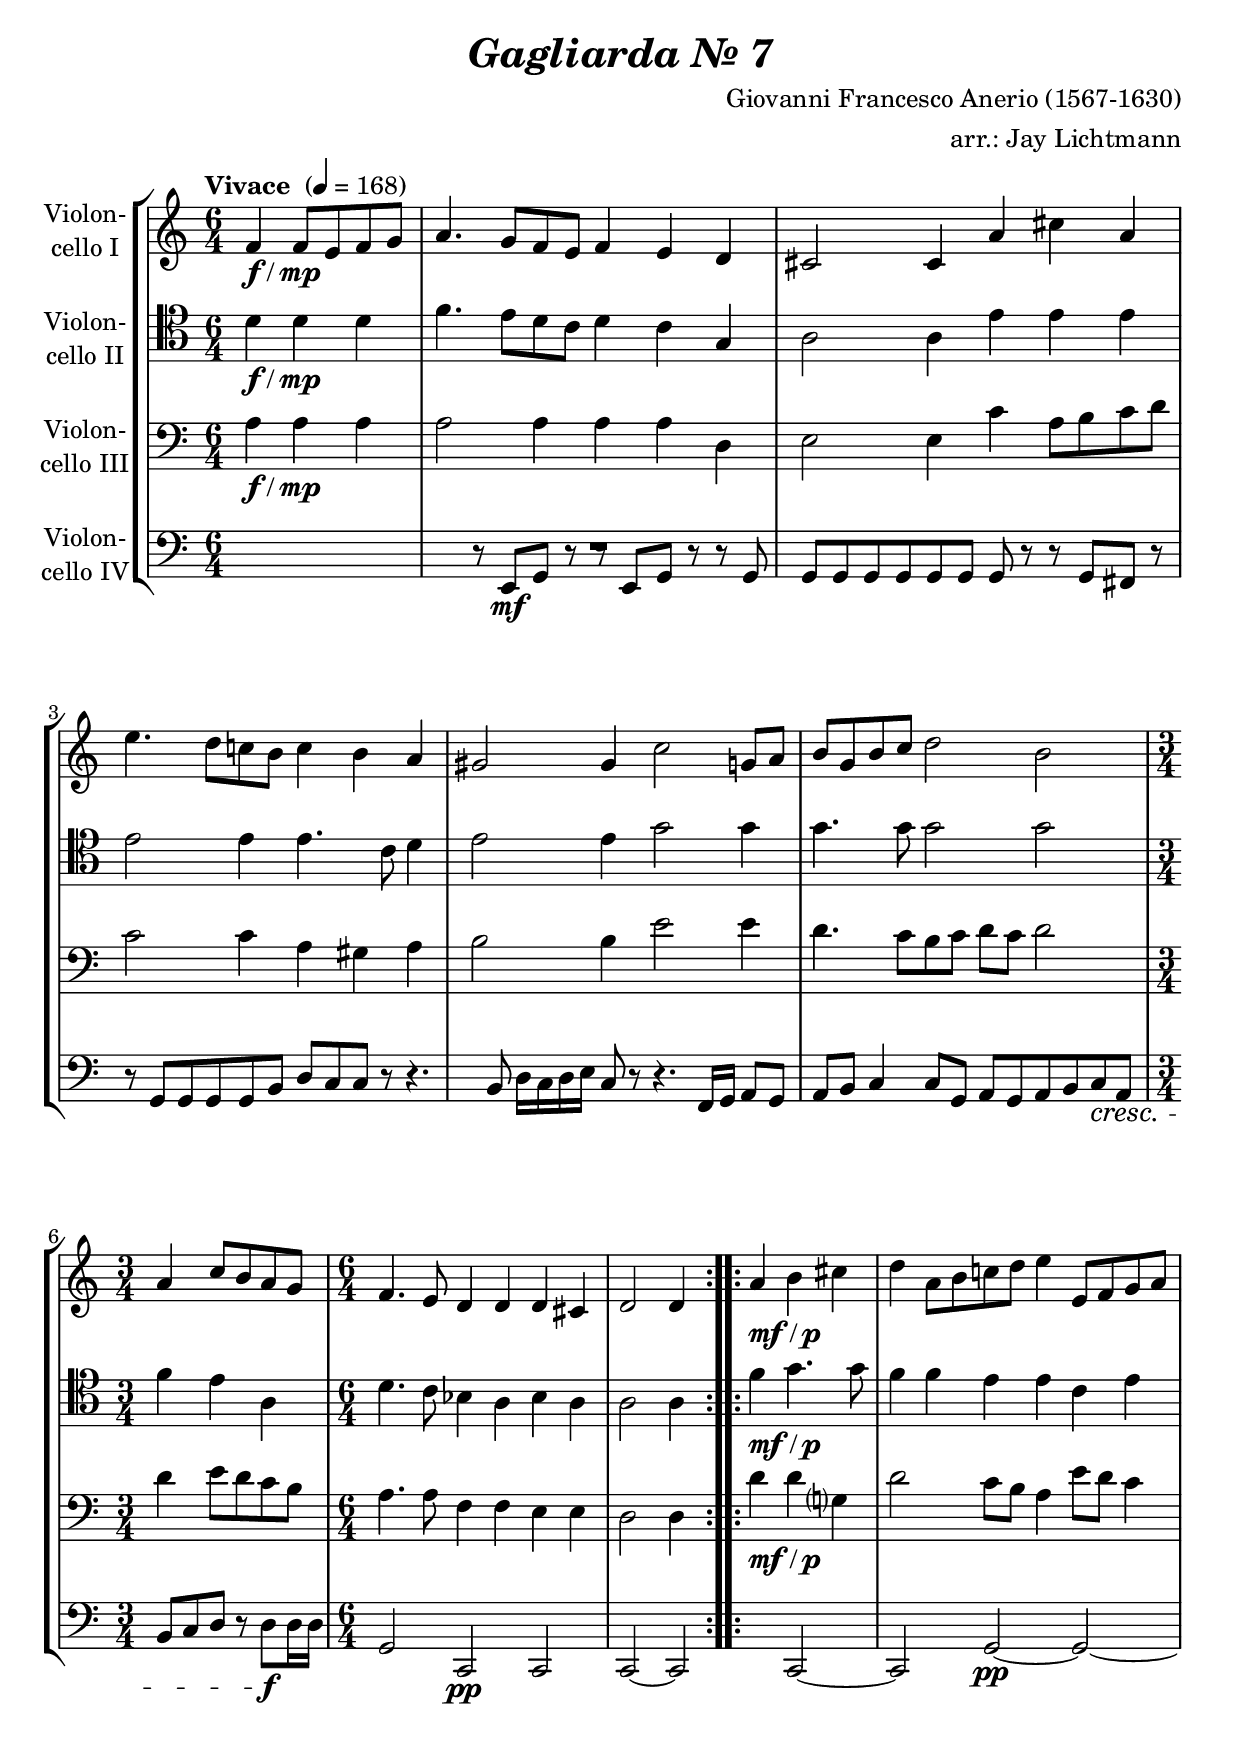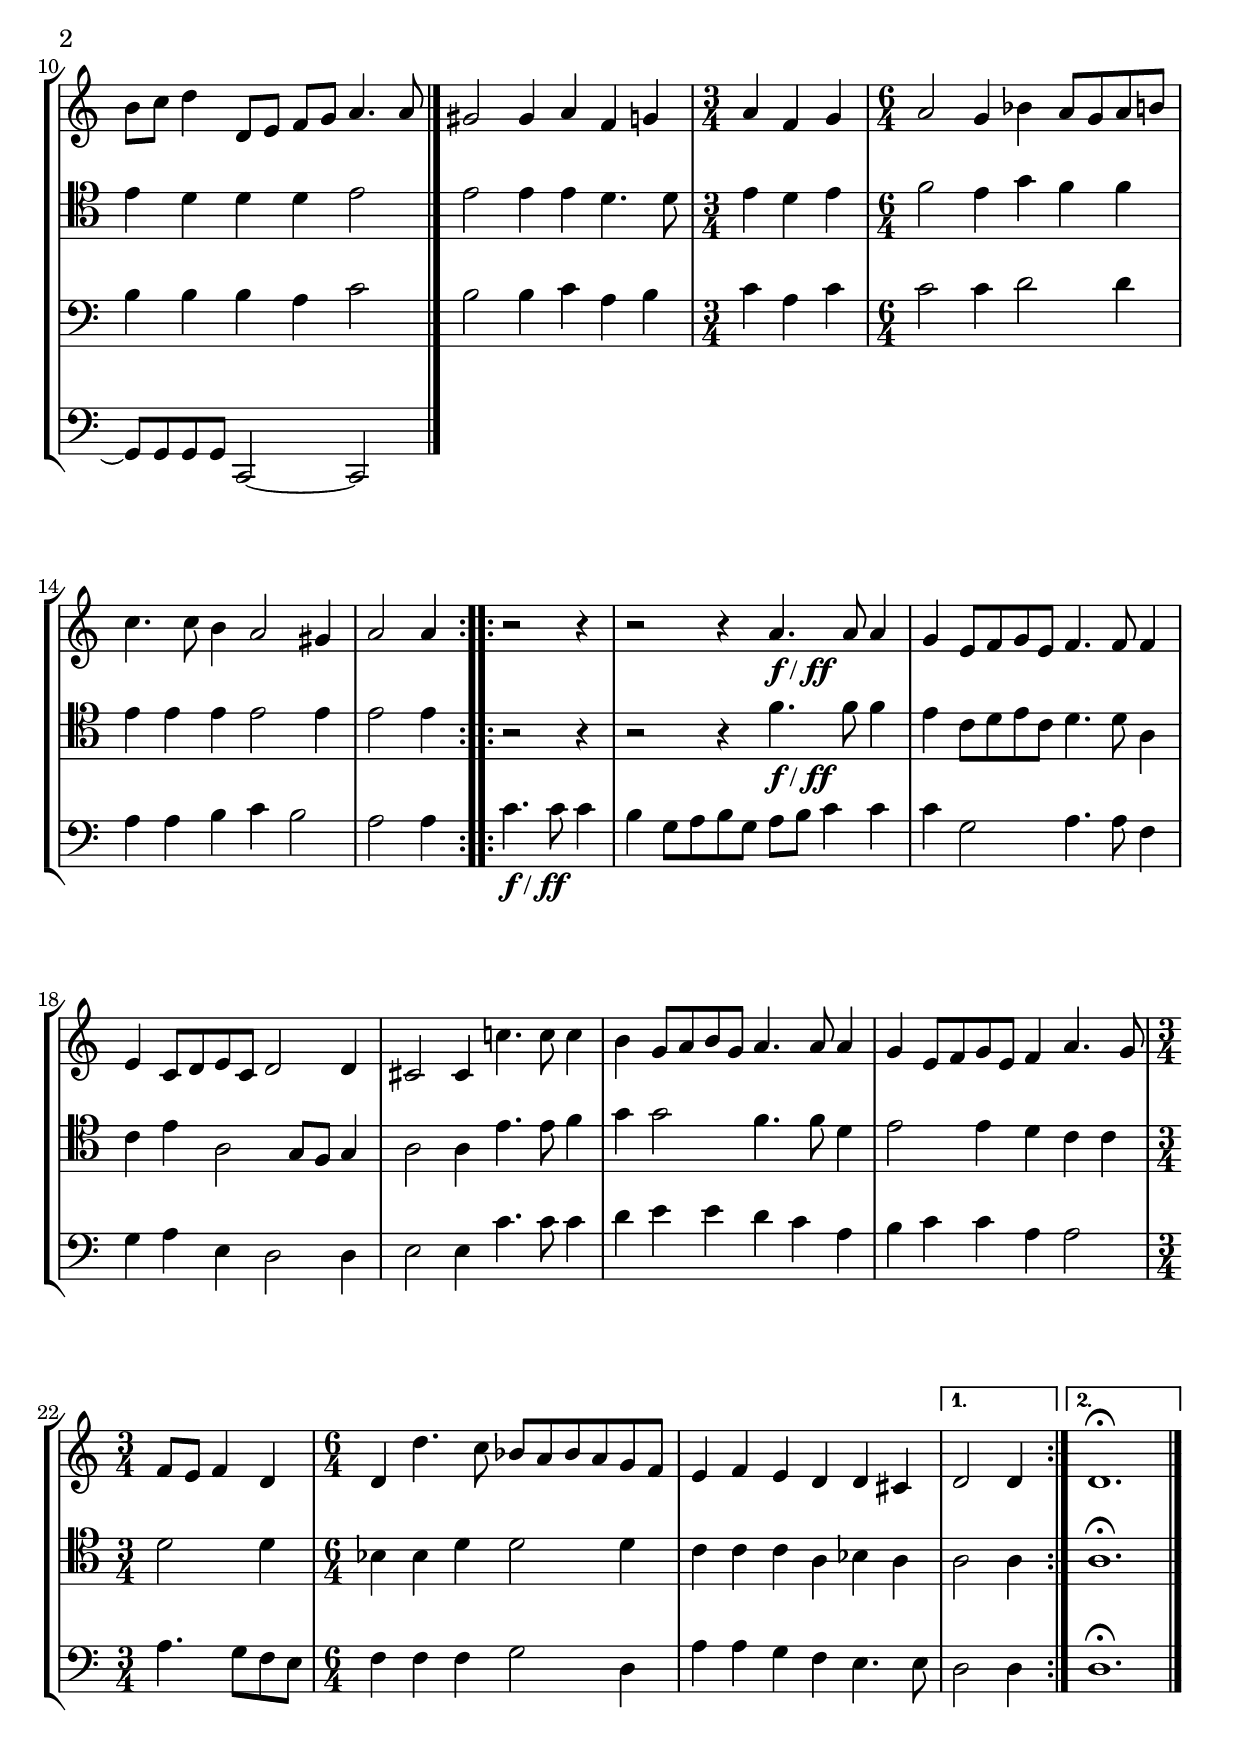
\version "2.18.2"
\include "deutsch.ly"
  
#(set-global-staff-size 22)

\header {
  title     = \markup \bold \italic "Gagliarda Nr. 7"
  composer  = "Giovanni Francesco Anerio (1567-1630)"
  arranger  = "arr.: Jay Lichtmann"
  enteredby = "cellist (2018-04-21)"
%  piece     = ""
}

voiceconsts = {
  \key f \major
  \time 6/4
  \clef "bass"
%  \numericTimeSignature
  \compressFullBarRests
  % Set default beaming for all staves
% \set Timing.beamExceptions = #'()
% \set Timing.baseMoment     = #(ly:make-moment 1 4)
% \set Timing.beatStructure  = #'(1 1 1)
  \tempo "Vivace " 4=168
}

micl = "clarinet"
mifl = "flute"
miob = "oboe"
mifh = "french horn"
misx = "tenor sax"
mist = "string ensemble 1"
miba = "cello"

fff = \markup { \dynamic f "/" \dynamic ff }
fmp = \markup { \dynamic f "/" \dynamic mp }
mfp = \markup { \dynamic mf "/" \dynamic p }

va = \relative c'' {
  \voiceconsts
  \clef "treble"

  \repeat volta 2 {
    \partial 2. b4_\fmp b8 a b c
    d4. c8 b a b4 a g
    fis2 fis4 d' fis d
    a'4. g8 f! e f4 e d

    cis2 cis4 f2 c8 d
    e c e f g2 e \time 3/4
    d4 f8 e d c \time 6/4
    b4. a8 g4 g g fis
    g2 g4
  }

  \repeat volta 2 {
    d'_\mfp e fis
    g d8 e f! g a4 a,8 b c d
    e f g4 g,8 a b c d4. d8
    cis2 cis4 d b c \time 3/4

    d b c \time 6/4
    d2 c4 es d8 c d e
    f4. f8 e4 d2 cis4
    d2 d4
  }

  \repeat volta 2 {
    r2 r4
    r2 r4 d4._\fff d8 d4
    c a8 b c a b4. b8 b4
    a f8 g a f g2 g4

    fis2 fis4 f'!4. f8 f4
    e c8 d e c d4. d8 d4
    c a8 b c a b4 d4. c8 \time 3/4
    b a b4 g \time 6/4

    g g'4. f8 es d es d c b
    a4 b a g g fis
  }
  \alternative {
    { g2 g4 }
    { g1.\fermata }
  }
  \bar "|."
}

\include "v2.ily"
vc = \relative c' {
  \voiceconsts

  \repeat volta 2 {
    \partial 2. d4_\fmp d d
    d2 d4 d d g,
    a2 a4 f' d8 e f g
    f2 f4 d cis d

    e2 e4 a2 a4
    g4. f8 e f g f g2 \time 3/4
    g4 a8 g f e \time 6/4
    d4. d8 b4 b a a
    g2 g4
  }

  \repeat volta 2 {
    g'_\mfp g c,?
    g'2 f8 e d4 a'8 g f4
    e e e d f2
    e e4 f d e \time 3/4

    f d f \time 6/4
    f2 f4 g2 g4
    d d e f e2
    d d4
  }

  \repeat volta 2 {
    f4._\fff f8 f4
    e c8 d e c d e f4 f
    f c2 d4. d8 b4
    c d a g2 g4

    a2 a4 f'4. f8 f4
    g a a g f d
    e f f d d2 \time 3/4
    d4. c8 b a \time 6/4

    b4 b b c2 g4
    d' d c b a4. a8
  }
  \alternative {
    { g2 g4 }
    { g1.\fermata }
  }
  \bar "|."
}

\include "v4.ily"

music = \new StaffGroup <<
      \new Staff {
	\set Staff.midiInstrument = \miba
	\set Staff.instrumentName = \markup \center-column { "Violon-" "cello I" }
	\transpose f c { \va }
      }

      \new Staff {
	\set Staff.midiInstrument = \miba
	\set Staff.instrumentName = \markup \center-column { "Violon-" "cello II" }
	\transpose f c { \vb }
      }

      \new Staff {
	\set Staff.midiInstrument = \miba
	\set Staff.instrumentName = \markup \center-column { "Violon-" "cello III" }
	\transpose f c { \vc }
      }

      \new Staff {
	\set Staff.midiInstrument = \miba
	\set Staff.instrumentName = \markup \center-column { "Violon-" "cello IV" }
	\transpose f c { \vd }
      }
>>

\book {
  \score {
    \music
    \layout {}
  }

  \score {
    \unfoldRepeats \music

    \midi {
      \context {
        \Score
      }
    }
  }
}
